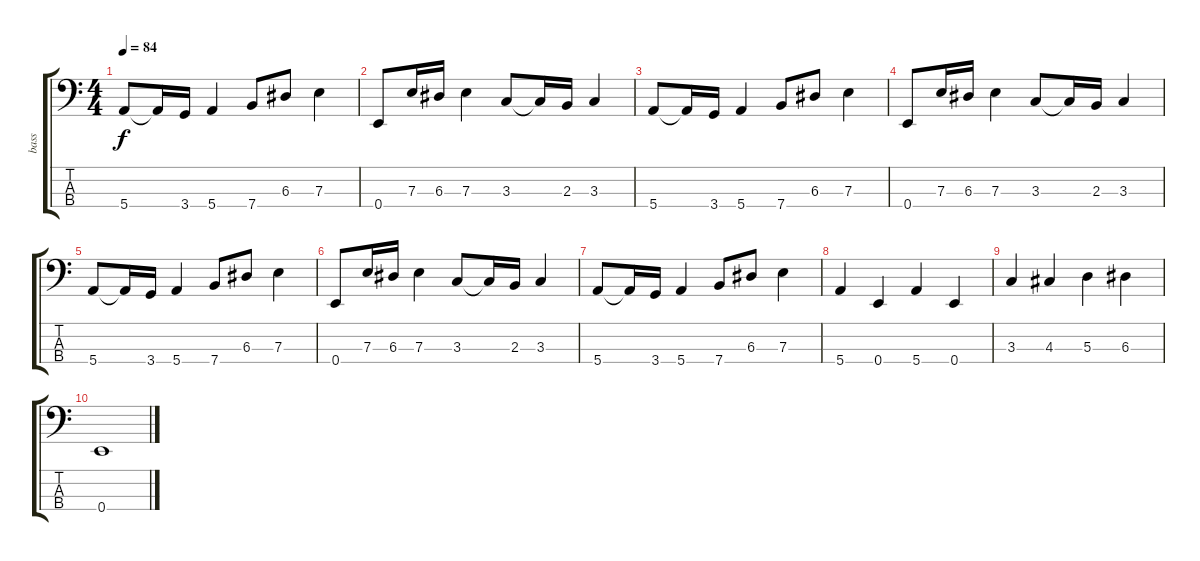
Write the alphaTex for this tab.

\track ("bass" "bass") {instrument electricbassfinger}
\staff {score tabs}
\tuning (G2 D2 A1 E1) {hide}
\ts (4 4)
\tempo 84
\clef f4
\ks c
5.4.8{dy f} 5.4{t}.16 3.4.16 5.4.4 7.4.8 6.3.8 7.3.4 |
0.4.8 7.3.16 6.3.16 7.3.4 3.3.8 3.3{t}.16 2.3.16 3.3.4 |
5.4.8 5.4{t}.16 3.4.16 5.4.4 7.4.8 6.3.8 7.3.4 |
0.4.8 7.3.16 6.3.16 7.3.4 3.3.8 3.3{t}.16 2.3.16 3.3.4 |
5.4.8 5.4{t}.16 3.4.16 5.4.4 7.4.8 6.3.8 7.3.4 |
0.4.8 7.3.16 6.3.16 7.3.4 3.3.8 3.3{t}.16 2.3.16 3.3.4 |
5.4.8 5.4{t}.16 3.4.16 5.4.4 7.4.8 6.3.8 7.3.4 |
5.4.4 0.4.4 5.4.4 0.4.4 |
3.3.4 4.3.4 5.3.4 6.3.4 |
0.4.1
